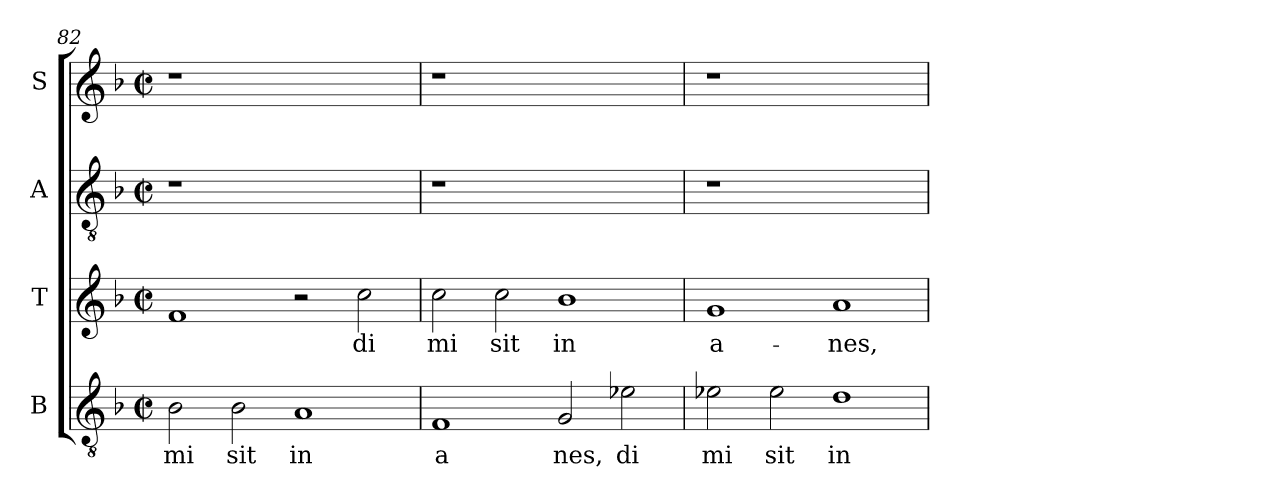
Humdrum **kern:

**kern	**text	**kern	**text	**kern	**kern
*part4	*part4	*part3	*part3	*part2	*part1
*staff4	*staff4	*staff3	*staff3	*staff2	*staff1
*I"B	*	*I"T	*	*I"A	*I"S
*I'B	*	*I'T	*	*I'A	*I'S
*clefGv2	*	*clefG2	*	*clefGv2	*clefG2
*k[b-]	*	*k[b-]	*	*k[b-]	*k[b-]
*F:	*	*F:	*	*F:	*F:
*M2/2	*	*M2/2	*	*M2/2	*M2/2
*met(c|)	*	*met(c|)	*	*met(c|)	*met(c|)
=82	=82	=82	=82	=82	=82
!	!LO:LY:b:cj	!	!LO:LY:b:cj	!	!
2B-\	mi	1f	.	1r	1r
!	!LO:LY:b:cj	!	!	!	!
2B-\	sit	.	.	.	.
!	!LO:LY:b:cj	!	!	!	!
1A	in	2r	.	1ryy	1ryy
!	!	!	!LO:LY:b:cj	!	!
.	.	2cc\	di	.	.
=83	=83	=83	=83	=83	=83
!	!LO:LY:b:cj	!	!LO:LY:b:cj	!	!
1F	a	2cc\	mi	1r	1r
!	!	!	!LO:LY:b:cj	!	!
.	.	2cc\	sit	.	.
!	!LO:LY:b:cj	!	!LO:LY:b:cj	!	!
2G/	nes,	1b-	in	1ryy	1ryy
!	!LO:LY:b:cj	!	!	!	!
2e-X\	di	.	.	.	.
!!LO:PB:g=z
=84	=84	=84	=84	=84	=84
!	!LO:LY:b:cj	!	!LO:LY:b:cj	!	!
2e-X\	mi	1g	a-	1r	1r
!	!LO:LY:b:cj	!	!	!	!
2e-\	sit	.	.	.	.
!	!LO:LY:b:cj	!	!LO:LY:b:cj	!	!
1d	in	1a	-nes,	1ryy	1ryy
=	=	=	=	=	=
*-	*-	*-	*-	*-	*-
